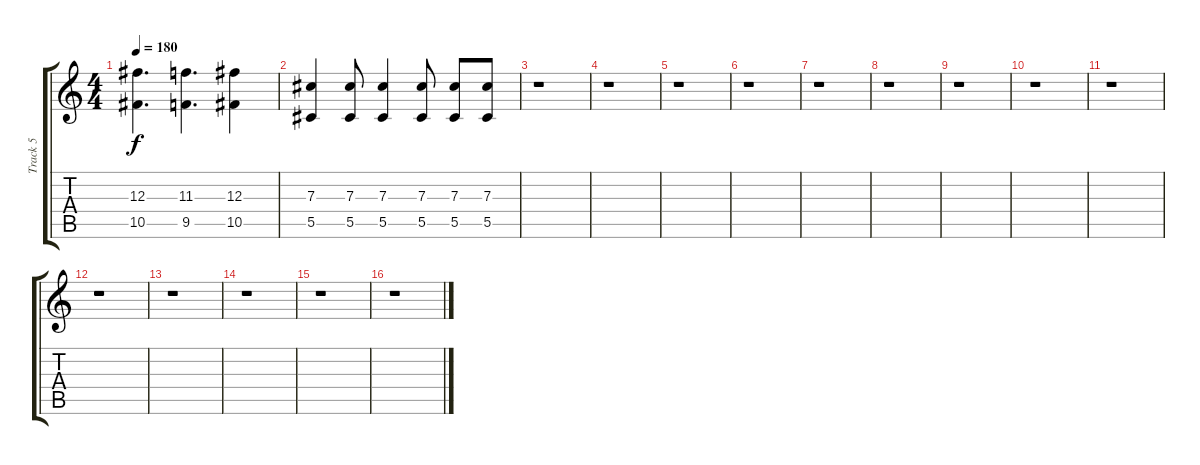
\track ("Track 5" "Track 5") {instrument distortionguitar}
\staff {score tabs}
\tuning (Eb4 Bb3 Gb3 Db3 Ab2 Eb2) {hide}
\ts (4 4)
\tempo 180
\clef g2
\ks c
(12.3 10.5).4{d dy f} (11.3 9.5).4{d} (12.3 10.5).4 |
(7.3 5.5).4 (7.3 5.5).8 (7.3 5.5).4 (7.3 5.5).8 (7.3 5.5).8 (7.3 5.5).8 |
r.1 |
r.1 |
r.1 |
r.1 |
r.1 |
r.1 |
r.1 |
r.1 |
r.1 |
r.1 |
r.1 |
r.1 |
r.1 |
r.1
